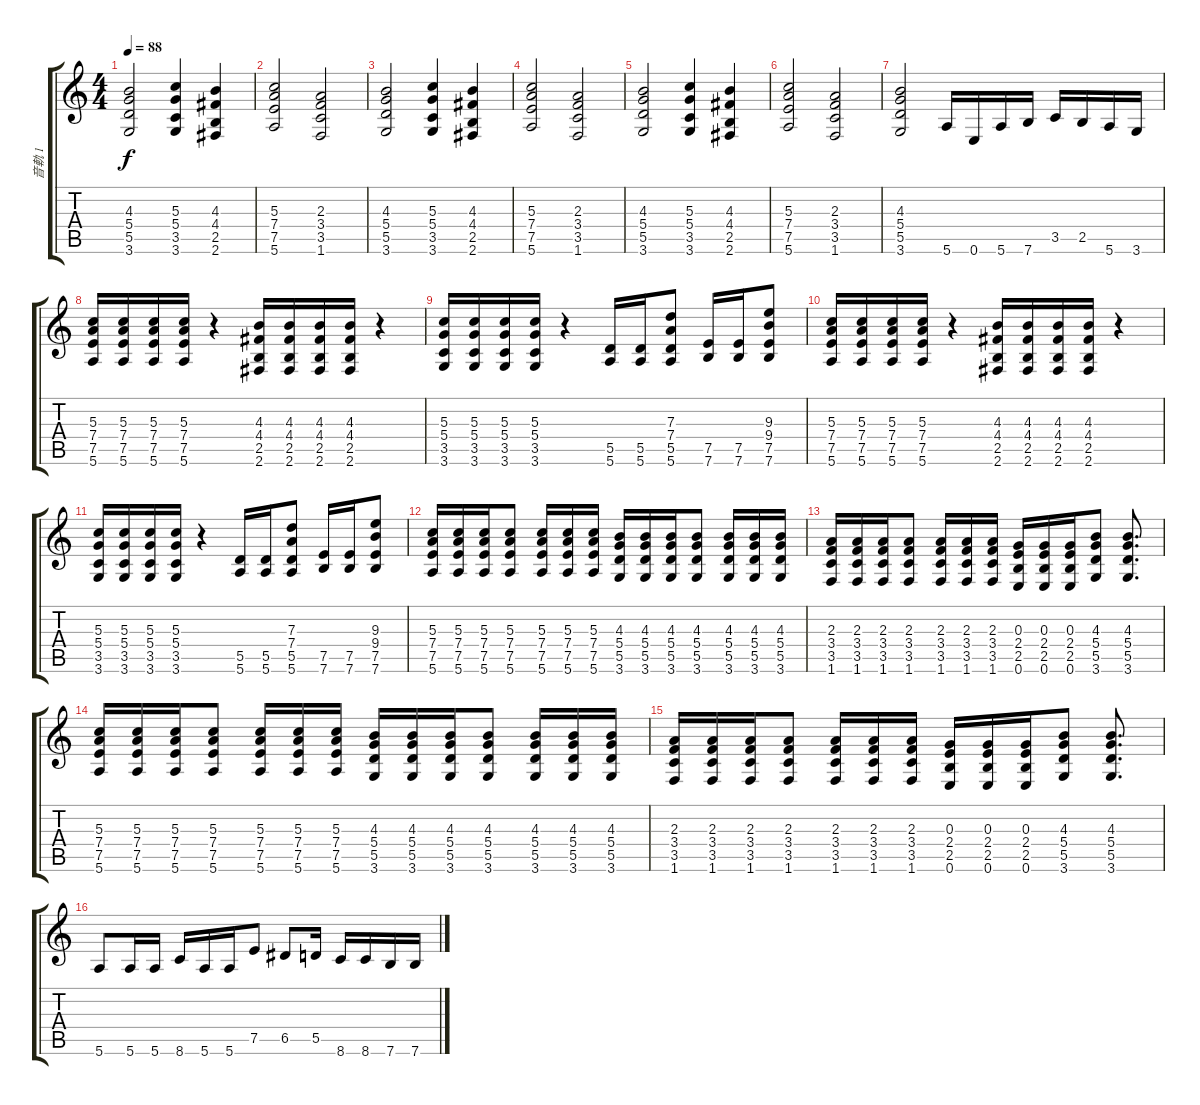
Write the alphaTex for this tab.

\track ("音軌 1" "音軌 1") {instrument distortionguitar}
\staff {score tabs}
\tuning (E4 B3 G3 D3 A2 E2) {hide}
\ts (4 4)
\tempo 88
\clef g2
\ks c
(4.3 5.4 5.5 3.6).2{dy f} (5.3 5.4 3.5 3.6).4 (4.3 4.4 2.5 2.6).4 |
(5.3 7.4 7.5 5.6).2 (2.3 3.4 3.5 1.6).2 |
(4.3 5.4 5.5 3.6).2 (5.3 5.4 3.5 3.6).4 (4.3 4.4 2.5 2.6).4 |
(5.3 7.4 7.5 5.6).2 (2.3 3.4 3.5 1.6).2 |
(4.3 5.4 5.5 3.6).2 (5.3 5.4 3.5 3.6).4 (4.3 4.4 2.5 2.6).4 |
(5.3 7.4 7.5 5.6).2 (2.3 3.4 3.5 1.6).2 |
(4.3 5.4 5.5 3.6).2 5.6.16 0.6.16 5.6.16 7.6.16 3.5.16 2.5.16 5.6.16 3.6.16 |
(5.3 7.4 7.5 5.6).16 (5.3 7.4 7.5 5.6).16 (5.3 7.4 7.5 5.6).16 (5.3 7.4 7.5 5.6).16 r.4 (4.3 4.4 2.5 2.6).16 (4.3 4.4 2.5 2.6).16 (4.3 4.4 2.5 2.6).16 (4.3 4.4 2.5 2.6).16 r.4 |
(5.3 5.4 3.5 3.6).16 (5.3 5.4 3.5 3.6).16 (5.3 5.4 3.5 3.6).16 (5.3 5.4 3.5 3.6).16 r.4 (5.5 5.6).16 (5.5 5.6).16 (7.3 7.4 5.5 5.6).8 (7.5 7.6).16 (7.5 7.6).16 (9.3 9.4 7.5 7.6).8 |
(5.3 7.4 7.5 5.6).16 (5.3 7.4 7.5 5.6).16 (5.3 7.4 7.5 5.6).16 (5.3 7.4 7.5 5.6).16 r.4 (4.3 4.4 2.5 2.6).16 (4.3 4.4 2.5 2.6).16 (4.3 4.4 2.5 2.6).16 (4.3 4.4 2.5 2.6).16 r.4 |
(5.3 5.4 3.5 3.6).16 (5.3 5.4 3.5 3.6).16 (5.3 5.4 3.5 3.6).16 (5.3 5.4 3.5 3.6).16 r.4 (5.5 5.6).16 (5.5 5.6).16 (7.3 7.4 5.5 5.6).8 (7.5 7.6).16 (7.5 7.6).16 (9.3 9.4 7.5 7.6).8 |
(5.3 7.4 7.5 5.6).16 (5.3 7.4 7.5 5.6).16 (5.3 7.4 7.5 5.6).16 (5.3 7.4 7.5 5.6).8 (5.3 7.4 7.5 5.6).16 (5.3 7.4 7.5 5.6).16 (5.3 7.4 7.5 5.6).16 (4.3 5.4 5.5 3.6).16 (4.3 5.4 5.5 3.6).16 (4.3 5.4 5.5 3.6).16 (4.3 5.4 5.5 3.6).8 (4.3 5.4 5.5 3.6).16 (4.3 5.4 5.5 3.6).16 (4.3 5.4 5.5 3.6).16 |
(2.3 3.4 3.5 1.6).16 (2.3 3.4 3.5 1.6).16 (2.3 3.4 3.5 1.6).16 (2.3 3.4 3.5 1.6).8 (2.3 3.4 3.5 1.6).16 (2.3 3.4 3.5 1.6).16 (2.3 3.4 3.5 1.6).16 (0.3 2.4 2.5 0.6).16 (0.3 2.4 2.5 0.6).16 (0.3 2.4 2.5 0.6).16 (4.3 5.4 5.5 3.6).8 (4.3 5.4 5.5 3.6).8{d} |
(5.3 7.4 7.5 5.6).16 (5.3 7.4 7.5 5.6).16 (5.3 7.4 7.5 5.6).16 (5.3 7.4 7.5 5.6).8 (5.3 7.4 7.5 5.6).16 (5.3 7.4 7.5 5.6).16 (5.3 7.4 7.5 5.6).16 (4.3 5.4 5.5 3.6).16 (4.3 5.4 5.5 3.6).16 (4.3 5.4 5.5 3.6).16 (4.3 5.4 5.5 3.6).8 (4.3 5.4 5.5 3.6).16 (4.3 5.4 5.5 3.6).16 (4.3 5.4 5.5 3.6).16 |
(2.3 3.4 3.5 1.6).16 (2.3 3.4 3.5 1.6).16 (2.3 3.4 3.5 1.6).16 (2.3 3.4 3.5 1.6).8 (2.3 3.4 3.5 1.6).16 (2.3 3.4 3.5 1.6).16 (2.3 3.4 3.5 1.6).16 (0.3 2.4 2.5 0.6).16 (0.3 2.4 2.5 0.6).16 (0.3 2.4 2.5 0.6).16 (4.3 5.4 5.5 3.6).8 (4.3 5.4 5.5 3.6).8{d} |
5.6.8 5.6.16 5.6.16 8.6.16 5.6.16 5.6.16 7.5.8 6.5.8 5.5.16 8.6.16 8.6.16 7.6.16 7.6.16
